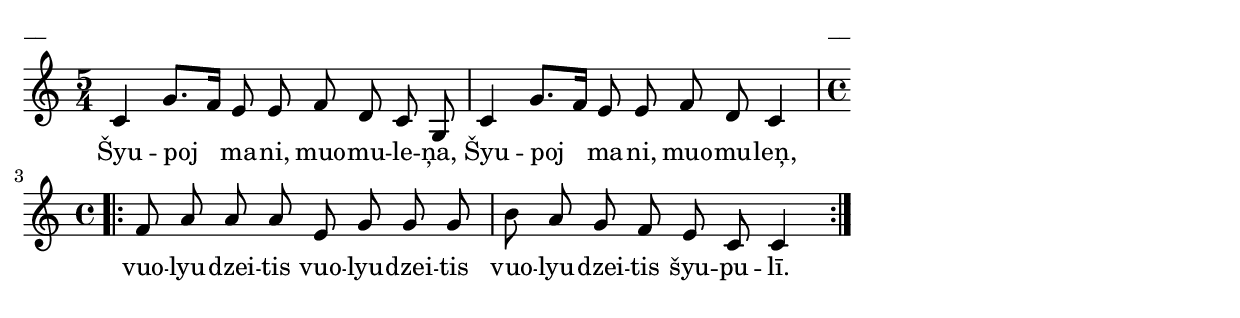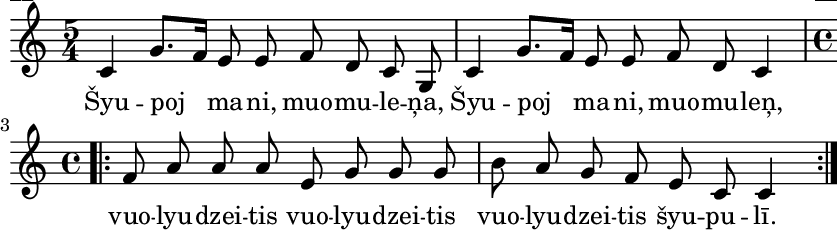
\version "2.13.18"
#(ly:set-option 'crop #t)

%\header {
%    title = "Šyupoj mani, muomuleņa"
%}
\paper {
line-width = 14\cm
left-margin = 0.4\cm
between-system-padding = 0.1\cm
between-system-space = 0.1\cm
}
\layout {
indent = #0
ragged-last = ##f
}


voiceA = \relative c' {
\clef "treble"
\key c \major
\time 5/4
c4 g'8.[ f16] e8 e f d c g | c4 g'8.[ f16] e8 e f d c4 
\repeat volta 2 {
\time 4/4
f8 a a a e g g g |  b8 a g f e c c4 
}
} 

lyricA = \lyricmode {
Šyu -- poj ma -- ni, muo -- mu -- le -- ņa, 
Šyu -- poj ma -- ni, muo -- mu -- leņ, 
vuo -- lyu -- dzei -- tis vuo -- lyu -- dzei -- tis vuo -- lyu -- dzei -- tis šyu -- pu -- lī.
} 


fullScore = <<
\new Staff {
<<
\new Voice = "voiceA" { \oneVoice \autoBeamOff \voiceA }
\new Lyrics \lyricsto "voiceA" \lyricA
>>
}
>>

\score {
\fullScore
\header { piece = "__" opus = "__" }
}
\markup { \with-color #(x11-color 'white) \sans \smaller "__" }
\score {
\unfoldRepeats
\fullScore
\midi {
\context { \Staff \remove "Staff_performer" }
\context { \Voice \consists "Staff_performer" }
}
}










